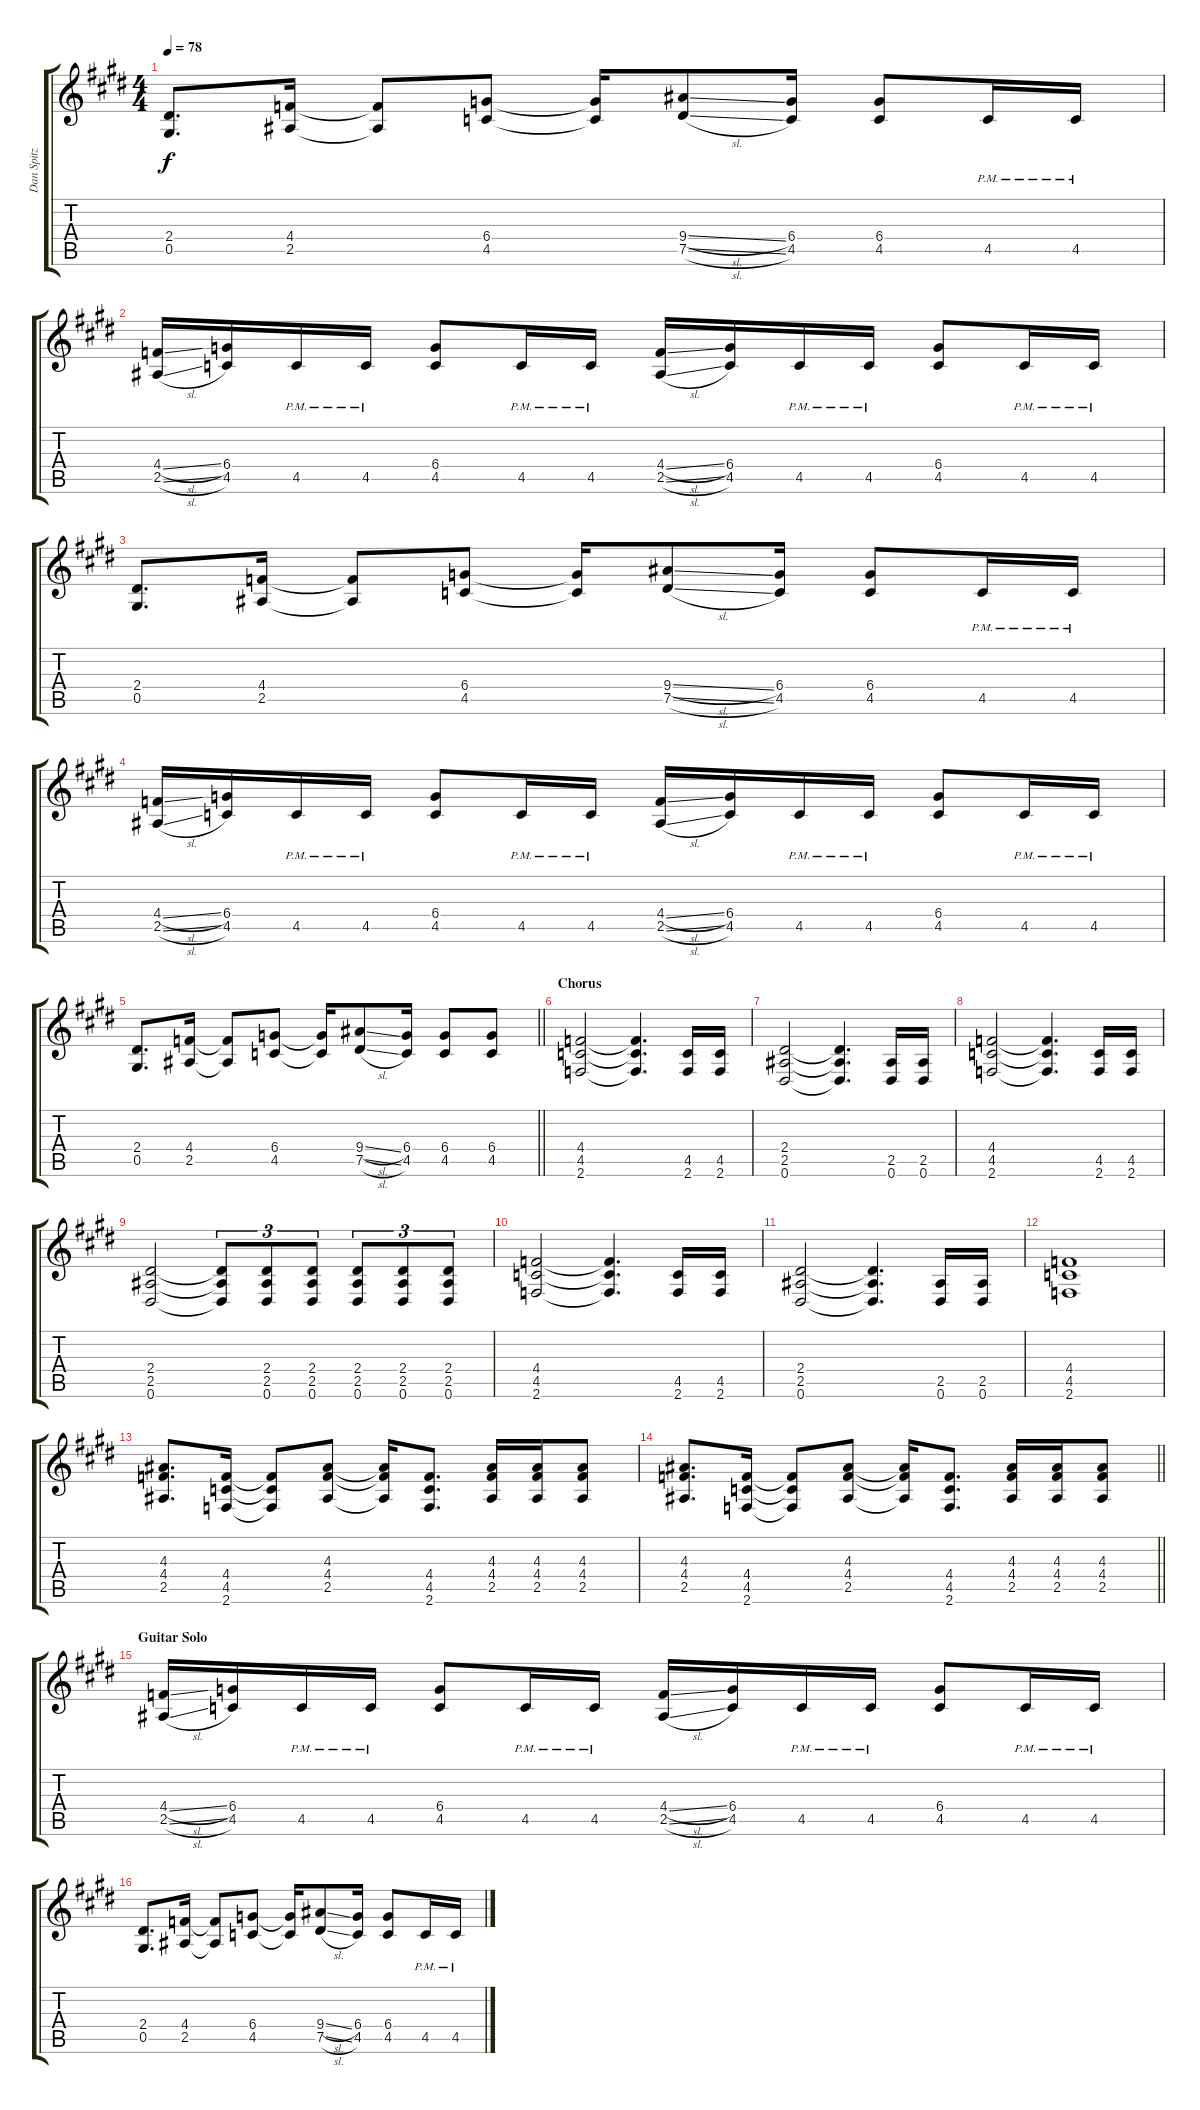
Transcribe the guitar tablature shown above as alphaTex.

\track ("Dan Spitz Rhy" "Dan Spitz ") {instrument distortionguitar}
\staff {score tabs}
\tuning (Eb4 Bb3 Gb3 Db3 Ab2 Eb2) {hide}
\ts (4 4)
\tempo 78
\clef g2
\ks e
(2.4 0.5).8{d dy f} (4.4 2.5).16 (4.4{t} 2.5{t}).8 (6.4 4.5).8 (6.4{t} 4.5{t}).16 (9.4{sl} 7.5{sl}).8 (6.4 4.5).16 (6.4 4.5).8 4.5{pm}.16 4.5{pm}.16 |
(4.4{sl} 2.5{sl}).16 (6.4 4.5).16 4.5{pm}.16 4.5{pm}.16 (6.4 4.5).8 4.5{pm}.16 4.5{pm}.16 (4.4{sl} 2.5{sl}).16 (6.4 4.5).16 4.5{pm}.16 4.5{pm}.16 (6.4 4.5).8 4.5{pm}.16 4.5{pm}.16 |
(2.4 0.5).8{d} (4.4 2.5).16 (4.4{t} 2.5{t}).8 (6.4 4.5).8 (6.4{t} 4.5{t}).16 (9.4{sl} 7.5{sl}).8 (6.4 4.5).16 (6.4 4.5).8 4.5{pm}.16 4.5{pm}.16 |
(4.4{sl} 2.5{sl}).16 (6.4 4.5).16 4.5{pm}.16 4.5{pm}.16 (6.4 4.5).8 4.5{pm}.16 4.5{pm}.16 (4.4{sl} 2.5{sl}).16 (6.4 4.5).16 4.5{pm}.16 4.5{pm}.16 (6.4 4.5).8 4.5{pm}.16 4.5{pm}.16 |
\barLineRight lightlight
(2.4 0.5).8{d} (4.4 2.5).16 (4.4{t} 2.5{t}).8 (6.4 4.5).8 (6.4{t} 4.5{t}).16 (9.4{sl} 7.5{sl}).8 (6.4 4.5).16 (6.4 4.5).8 (6.4 4.5).8 |
\section ("" "Chorus")
(4.4 4.5 2.6).2 (4.4{t} 4.5{t} 2.6{t}).4{d} (4.5 2.6).16 (4.5 2.6).16 |
(2.4 2.5 0.6).2 (2.4{t} 2.5{t} 0.6{t}).4{d} (2.5 0.6).16 (2.5 0.6).16 |
(4.4 4.5 2.6).2 (4.4{t} 4.5{t} 2.6{t}).4{d} (4.5 2.6).16 (4.5 2.6).16 |
(2.4 2.5 0.6).2 (2.4{t} 2.5{t} 0.6{t}).8{tu (3 2)} (2.4 2.5 0.6).8{tu (3 2)} (2.4 2.5 0.6).8{tu (3 2)} (2.4 2.5 0.6).8{tu (3 2)} (2.4 2.5 0.6).8{tu (3 2)} (2.4 2.5 0.6).8{tu (3 2)} |
(4.4 4.5 2.6).2 (4.4{t} 4.5{t} 2.6{t}).4{d} (4.5 2.6).16 (4.5 2.6).16 |
(2.4 2.5 0.6).2 (2.4{t} 2.5{t} 0.6{t}).4{d} (2.5 0.6).16 (2.5 0.6).16 |
(4.4 4.5 2.6).1 |
(4.3 4.4 2.5).8{d} (4.4 4.5 2.6).16 (4.4{t} 4.5{t} 2.6{t}).8 (4.3 4.4 2.5).8 (4.3{t} 4.4{t} 2.5{t}).16 (4.4 4.5 2.6).8{d} (4.3 4.4 2.5).16 (4.3 4.4 2.5).16 (4.3 4.4 2.5).8 |
\barLineRight lightlight
(4.3 4.4 2.5).8{d} (4.4 4.5 2.6).16 (4.4{t} 4.5{t} 2.6{t}).8 (4.3 4.4 2.5).8 (4.3{t} 4.4{t} 2.5{t}).16 (4.4 4.5 2.6).8{d} (4.3 4.4 2.5).16 (4.3 4.4 2.5).16 (4.3 4.4 2.5).8 |
\section ("" "Guitar Solo")
(4.4{sl} 2.5{sl}).16 (6.4 4.5).16 4.5{pm}.16 4.5{pm}.16 (6.4 4.5).8 4.5{pm}.16 4.5{pm}.16 (4.4{sl} 2.5{sl}).16 (6.4 4.5).16 4.5{pm}.16 4.5{pm}.16 (6.4 4.5).8 4.5{pm}.16 4.5{pm}.16 |
(2.4 0.5).8{d} (4.4 2.5).16 (4.4{t} 2.5{t}).8 (6.4 4.5).8 (6.4{t} 4.5{t}).16 (9.4{sl} 7.5{sl}).8 (6.4 4.5).16 (6.4 4.5).8 4.5{pm}.16 4.5{pm}.16
